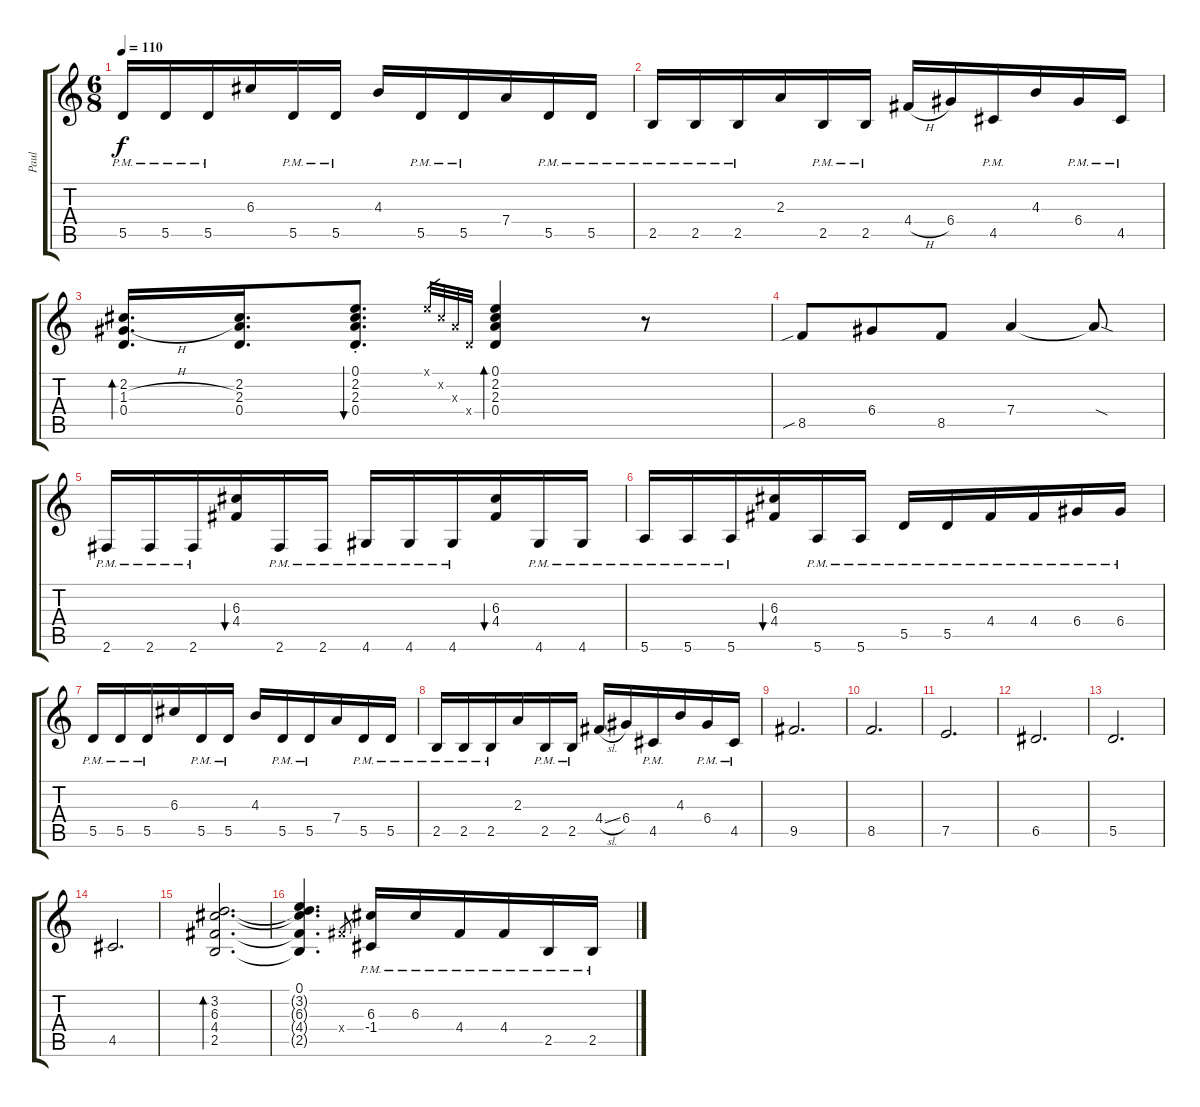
\track ("Paul" "Paul") {instrument overdrivenguitar}
\staff {score tabs}
\tuning (E4 B3 G3 D3 A2 E2) {hide}
\ts (6 8)
\tempo 110
\clef g2
\ks c
5.5{pm}.16{dy f} 5.5{pm}.16 5.5{pm}.16 6.3.16 5.5{pm}.16 5.5{pm}.16 4.3.16 5.5{pm}.16 5.5{pm}.16 7.4.16 5.5{pm}.16 5.5{pm}.16 |
2.5{pm}.16 2.5{pm}.16 2.5{pm}.16 2.3.16 2.5{pm}.16 2.5{pm}.16 4.4{h}.16 6.4.16 4.5{pm}.16 4.3.16 6.4{pm}.16 4.5{pm}.16 |
(2.2 1.3{h} 0.4).16{d bd 60 volume 10} (2.2 2.3 0.4).16{d} (0.1 2.2{st} 2.3{st} 0.4{st}).8{d bu 30} 0.1{x}.32{gr} 2.2{x}.32{gr} 2.3{x}.32{gr} 0.4{x}.32{gr} (0.1 2.2 2.3 0.4).4{bd 60} r.8 |
8.5{sib}.8{volume 12} 6.4.8 8.5.8 7.4.4 7.4{sod t}.8 |
2.6{pm}.16{volume 13} 2.6{pm}.16 2.6{pm}.16 (6.3 4.4).16{bu 60} 2.6{pm}.16 2.6{pm}.16 4.6{pm}.16 4.6{pm}.16 4.6{pm}.16 (6.3 4.4).16{bu 60} 4.6{pm}.16 4.6{pm}.16 |
5.6{pm}.16 5.6{pm}.16 5.6{pm}.16 (6.3 4.4).16{bu 60} 5.6{pm}.16 5.6{pm}.16 5.5{pm}.16 5.5{pm}.16 4.4{pm}.16 4.4{pm}.16 6.4{pm}.16 6.4{pm}.16 |
5.5{pm}.16 5.5{pm}.16 5.5{pm}.16 6.3.16 5.5{pm}.16 5.5{pm}.16 4.3.16 5.5{pm}.16 5.5{pm}.16 7.4.16 5.5{pm}.16 5.5{pm}.16 |
2.5{pm}.16 2.5{pm}.16 2.5{pm}.16 2.3.16 2.5{pm}.16 2.5{pm}.16 4.4{sl}.16 6.4.16 4.5{pm}.16 4.3.16 6.4{pm}.16 4.5{pm}.16 |
9.5.2{d} |
8.5.2{d} |
7.5.2{d} |
6.5.2{d} |
5.5.2{d} |
4.5.2{d} |
(3.2 6.3 4.4 2.5).2{d bd 120 volume 11} |
(0.1 3.2{t} 6.3{t} 4.4{t} 2.5{t}).4{d} 4.4{x}.8{gr} (6.3{pm} -1.4).16{volume 13} 6.3{pm}.16 4.4{pm}.16 4.4{pm}.16 2.5{pm}.16 2.5{pm}.16
